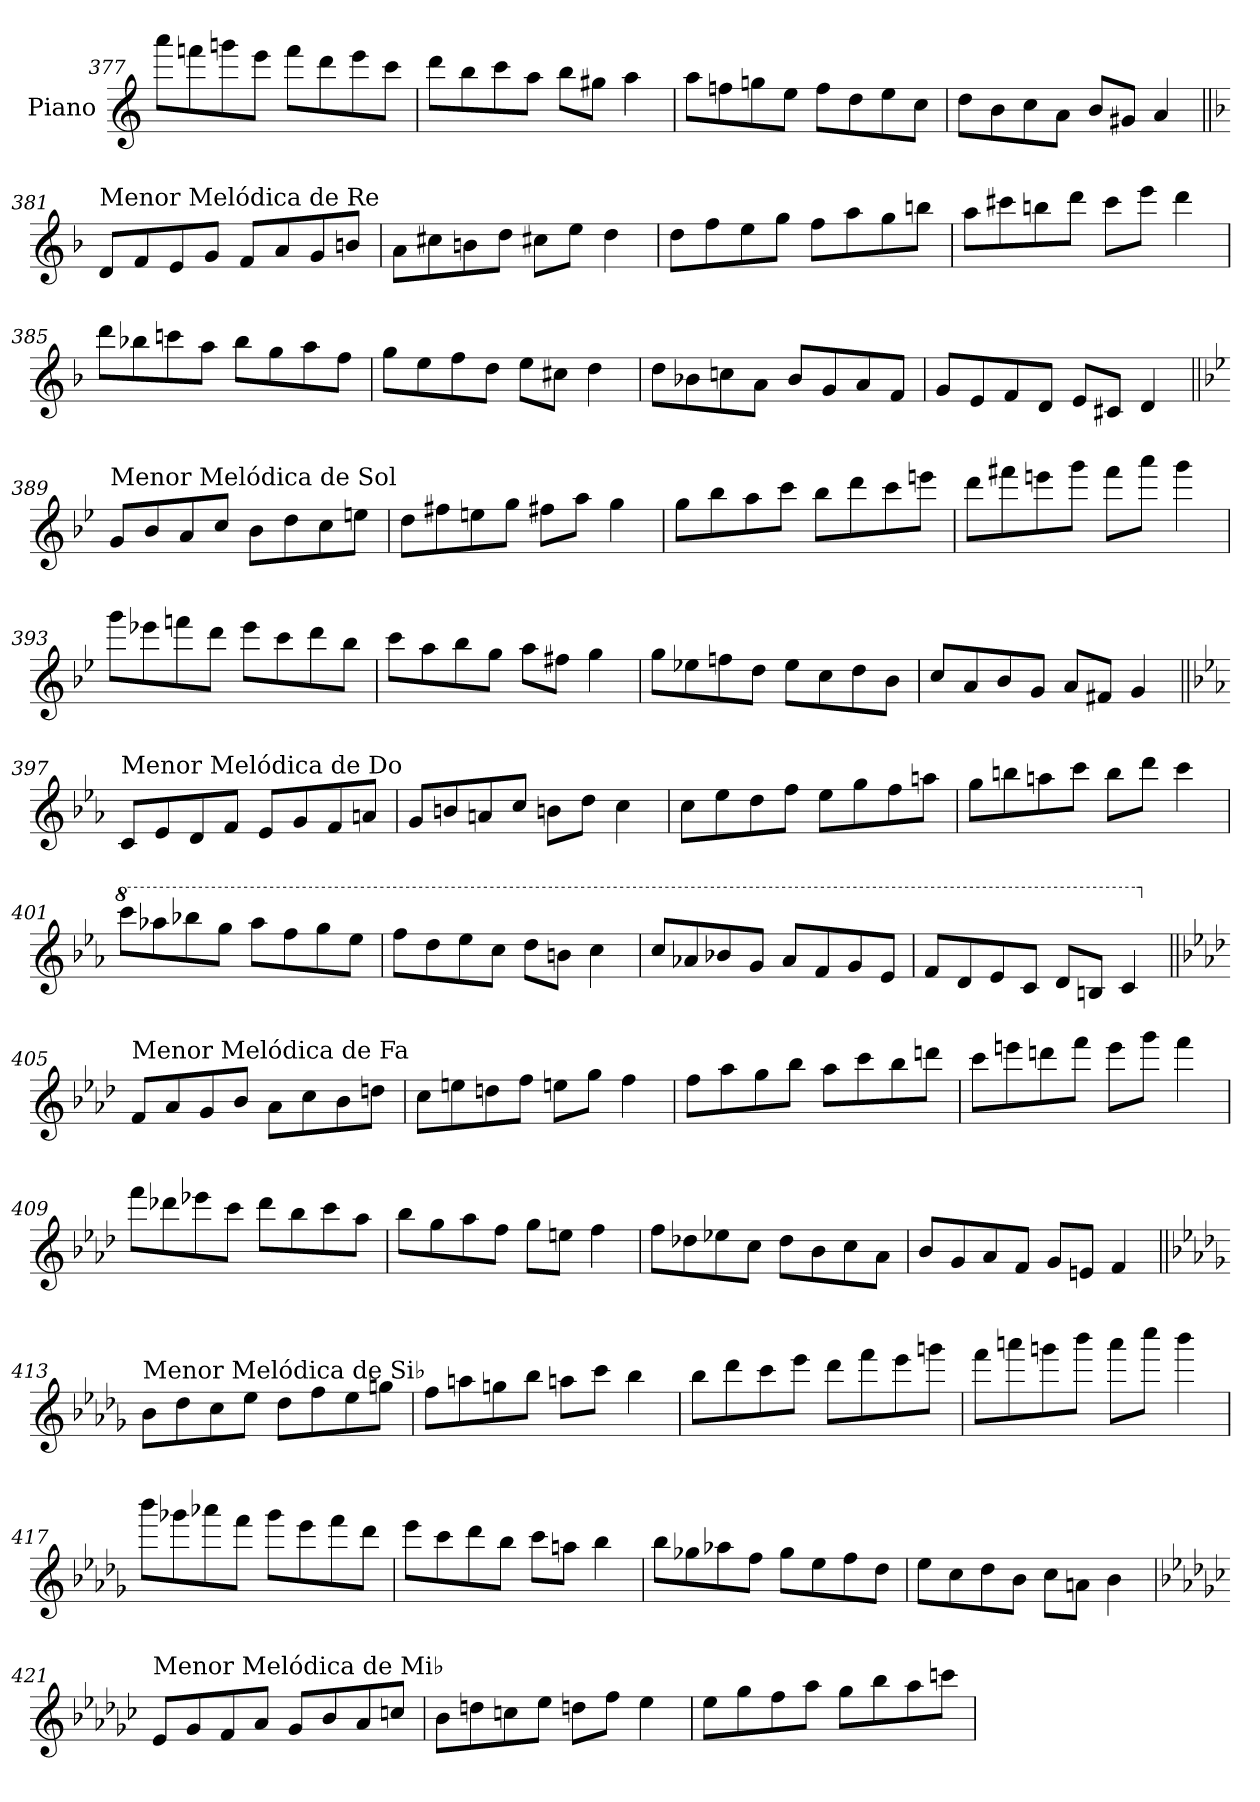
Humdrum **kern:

**kern
*part1
*staff1
*I"Piano
*I'Pno.
!!LO:LB:g=z
*clefG2
*k[]
=377
8aaa\L
8fffn\
8gggn\
8eee\J
8fff\L
8ddd\
8eee\
8ccc\J
=378
8ddd\L
8bb\
8ccc\
8aa\J
8bb\L
8gg#X\J
4aa\
=379
8aa\L
8ffn\
8ggn\
8ee\J
8ff\L
8dd\
8ee\
8cc\J
=380
8dd\L
8b\
8cc\
8a\J
8b/L
8g#X/J
4a/
!!LO:LB:g=z
=381||
*k[b-]
!LO:TX:a:t=Menor Melódica de Re
8d/L
8f/
8e/
8g/J
8f/L
8a/
8g/
8bn/J
=382
8a\L
8cc#X\
8bn\
8dd\J
8cc#X\L
8ee\J
4dd\
=383
8dd\L
8ff\
8ee\
8gg\J
8ff\L
8aa\
8gg\
8bbn\J
=384
8aa\L
8ccc#X\
8bbn\
8ddd\J
8ccc#\L
8eee\J
4ddd\
!!LO:LB:g=z
=385
8ddd\L
8bb-X\
8cccn\
8aa\J
8bb-\L
8gg\
8aa\
8ff\J
=386
8gg\L
8ee\
8ff\
8dd\J
8ee\L
8cc#X\J
4dd\
=387
8dd\L
8b-X\
8ccn\
8a\J
8b-/L
8g/
8a/
8f/J
=388
8g/L
8e/
8f/
8d/J
8e/L
8c#X/J
4d/
!!LO:LB:g=z
=389||
*k[b-e-]
!LO:TX:a:t=Menor Melódica de Sol
8g/L
8b-/
8a/
8cc/J
8b-\L
8dd\
8cc\
8een\J
=390
8dd\L
8ff#X\
8een\
8gg\J
8ff#X\L
8aa\J
4gg\
=391
8gg\L
8bb-\
8aa\
8ccc\J
8bb-\L
8ddd\
8ccc\
8eeen\J
=392
8ddd\L
8fff#X\
8eeen\
8ggg\J
8fff#\L
8aaa\J
4ggg\
!!LO:LB:g=z
=393
8ggg\L
8eee-X\
8fffn\
8ddd\J
8eee-\L
8ccc\
8ddd\
8bb-\J
=394
8ccc\L
8aa\
8bb-\
8gg\J
8aa\L
8ff#X\J
4gg\
=395
8gg\L
8ee-X\
8ffn\
8dd\J
8ee-\L
8cc\
8dd\
8b-\J
=396
8cc/L
8a/
8b-/
8g/J
8a/L
8f#X/J
4g/
!!LO:LB:g=z
=397||
*k[b-e-a-]
!LO:TX:a:t=Menor Melódica de Do
8c/L
8e-/
8d/
8f/J
8e-/L
8g/
8f/
8an/J
=398
8g/L
8bn/
8an/
8cc/J
8bn\L
8dd\J
4cc\
=399
8cc\L
8ee-\
8dd\
8ff\J
8ee-\L
8gg\
8ff\
8aan\J
=400
8gg\L
8bbn\
8aan\
8ccc\J
8bb\L
8ddd\J
4ccc\
!!LO:LB:g=z
=401
*8va
8cccc\L
8aaa-X\
8bbb-X\
8ggg\J
8aaa-\L
8fff\
8ggg\
8eee-\J
=402
8fff\L
8ddd\
8eee-\
8ccc\J
8ddd\L
8bbn\J
4ccc\
=403
8ccc/L
8aa-X/
8bb-X/
8gg/J
8aa-/L
8ff/
8gg/
8ee-/J
=404
8ff/L
8dd/
8ee-/
8cc/J
8dd/L
8bn/J
4cc/
!!LO:PB:g=z
=405||
*k[b-e-a-d-]
*X8va
!LO:TX:a:t=Menor Melódica de Fa
8f/L
8a-/
8g/
8b-/J
8a-\L
8cc\
8b-\
8ddn\J
=406
8cc\L
8een\
8ddn\
8ff\J
8een\L
8gg\J
4ff\
=407
8ff\L
8aa-\
8gg\
8bb-\J
8aa-\L
8ccc\
8bb-\
8dddn\J
=408
8ccc\L
8eeen\
8dddn\
8fff\J
8eee\L
8ggg\J
4fff\
!!LO:LB:g=z
=409
8fff\L
8ddd-X\
8eee-X\
8ccc\J
8ddd-\L
8bb-\
8ccc\
8aa-\J
=410
8bb-\L
8gg\
8aa-\
8ff\J
8gg\L
8een\J
4ff\
=411
8ff\L
8dd-X\
8ee-X\
8cc\J
8dd-\L
8b-\
8cc\
8a-\J
=412
8b-/L
8g/
8a-/
8f/J
8g/L
8en/J
4f/
!!LO:LB:g=z
=413||
*k[b-e-a-d-g-]
!LO:TX:a:t=Menor Melódica de Si♭
8b-\L
8dd-\
8cc\
8ee-\J
8dd-\L
8ff\
8ee-\
8ggn\J
=414
8ff\L
8aan\
8ggn\
8bb-\J
8aan\L
8ccc\J
4bb-\
=415
8bb-\L
8ddd-\
8ccc\
8eee-\J
8ddd-\L
8fff\
8eee-\
8gggn\J
=416
8fff\L
8aaan\
8gggn\
8bbb-\J
8aaa\L
8cccc\J
4bbb-\
!!LO:LB:g=z
=417
8bbb-\L
8ggg-X\
8aaa-X\
8fff\J
8ggg-\L
8eee-\
8fff\
8ddd-\J
=418
8eee-\L
8ccc\
8ddd-\
8bb-\J
8ccc\L
8aan\J
4bb-\
=419
8bb-\L
8gg-X\
8aa-X\
8ff\J
8gg-\L
8ee-\
8ff\
8dd-\J
=420
8ee-\L
8cc\
8dd-\
8b-\J
8cc\L
8an\J
4b-\
!!LO:LB:g=z
=421
*k[b-e-a-d-g-c-]
!LO:TX:a:t=Menor Melódica de Mi♭
8e-/L
8g-/
8f/
8a-/J
8g-/L
8b-/
8a-/
8ccn/J
=422
8b-\L
8ddn\
8ccn\
8ee-\J
8ddn\L
8ff\J
4ee-\
=423
8ee-\L
8gg-\
8ff\
8aa-\J
8gg-\L
8bb-\
8aa-\
8cccn\J
=
*-
